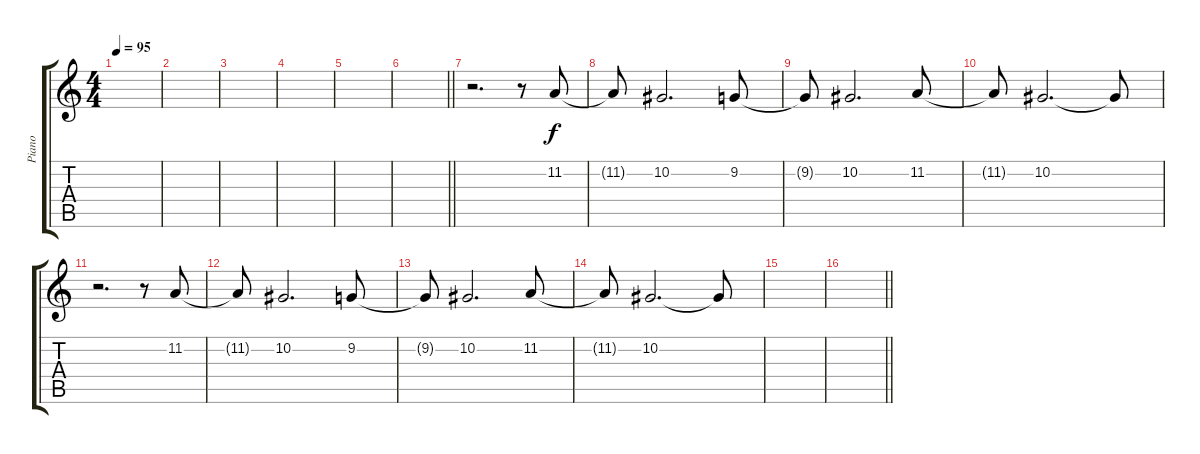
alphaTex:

\track ("Piano" "Piano") {instrument acousticgrandpiano}
\staff {score tabs}
\tuning (Eb4 Bb3 Gb3 Db3 Ab2 Db2) {hide}
\ts (4 4)
\tempo 95
\clef g2
\ks c
|
|
|
|
|
\barLineRight lightlight
|
r.2{d} r.8 11.2.8 |
11.2{t}.8 10.2.2{d} 9.2.8 |
9.2{t}.8 10.2.2{d} 11.2.8 |
11.2{t}.8 10.2.2{d} 10.2{t}.8 |
r.2{d} r.8 11.2.8 |
11.2{t}.8 10.2.2{d} 9.2.8 |
9.2{t}.8 10.2.2{d} 11.2.8 |
11.2{t}.8 10.2.2{d} 10.2{t}.8 |
|
\barLineRight lightlight
